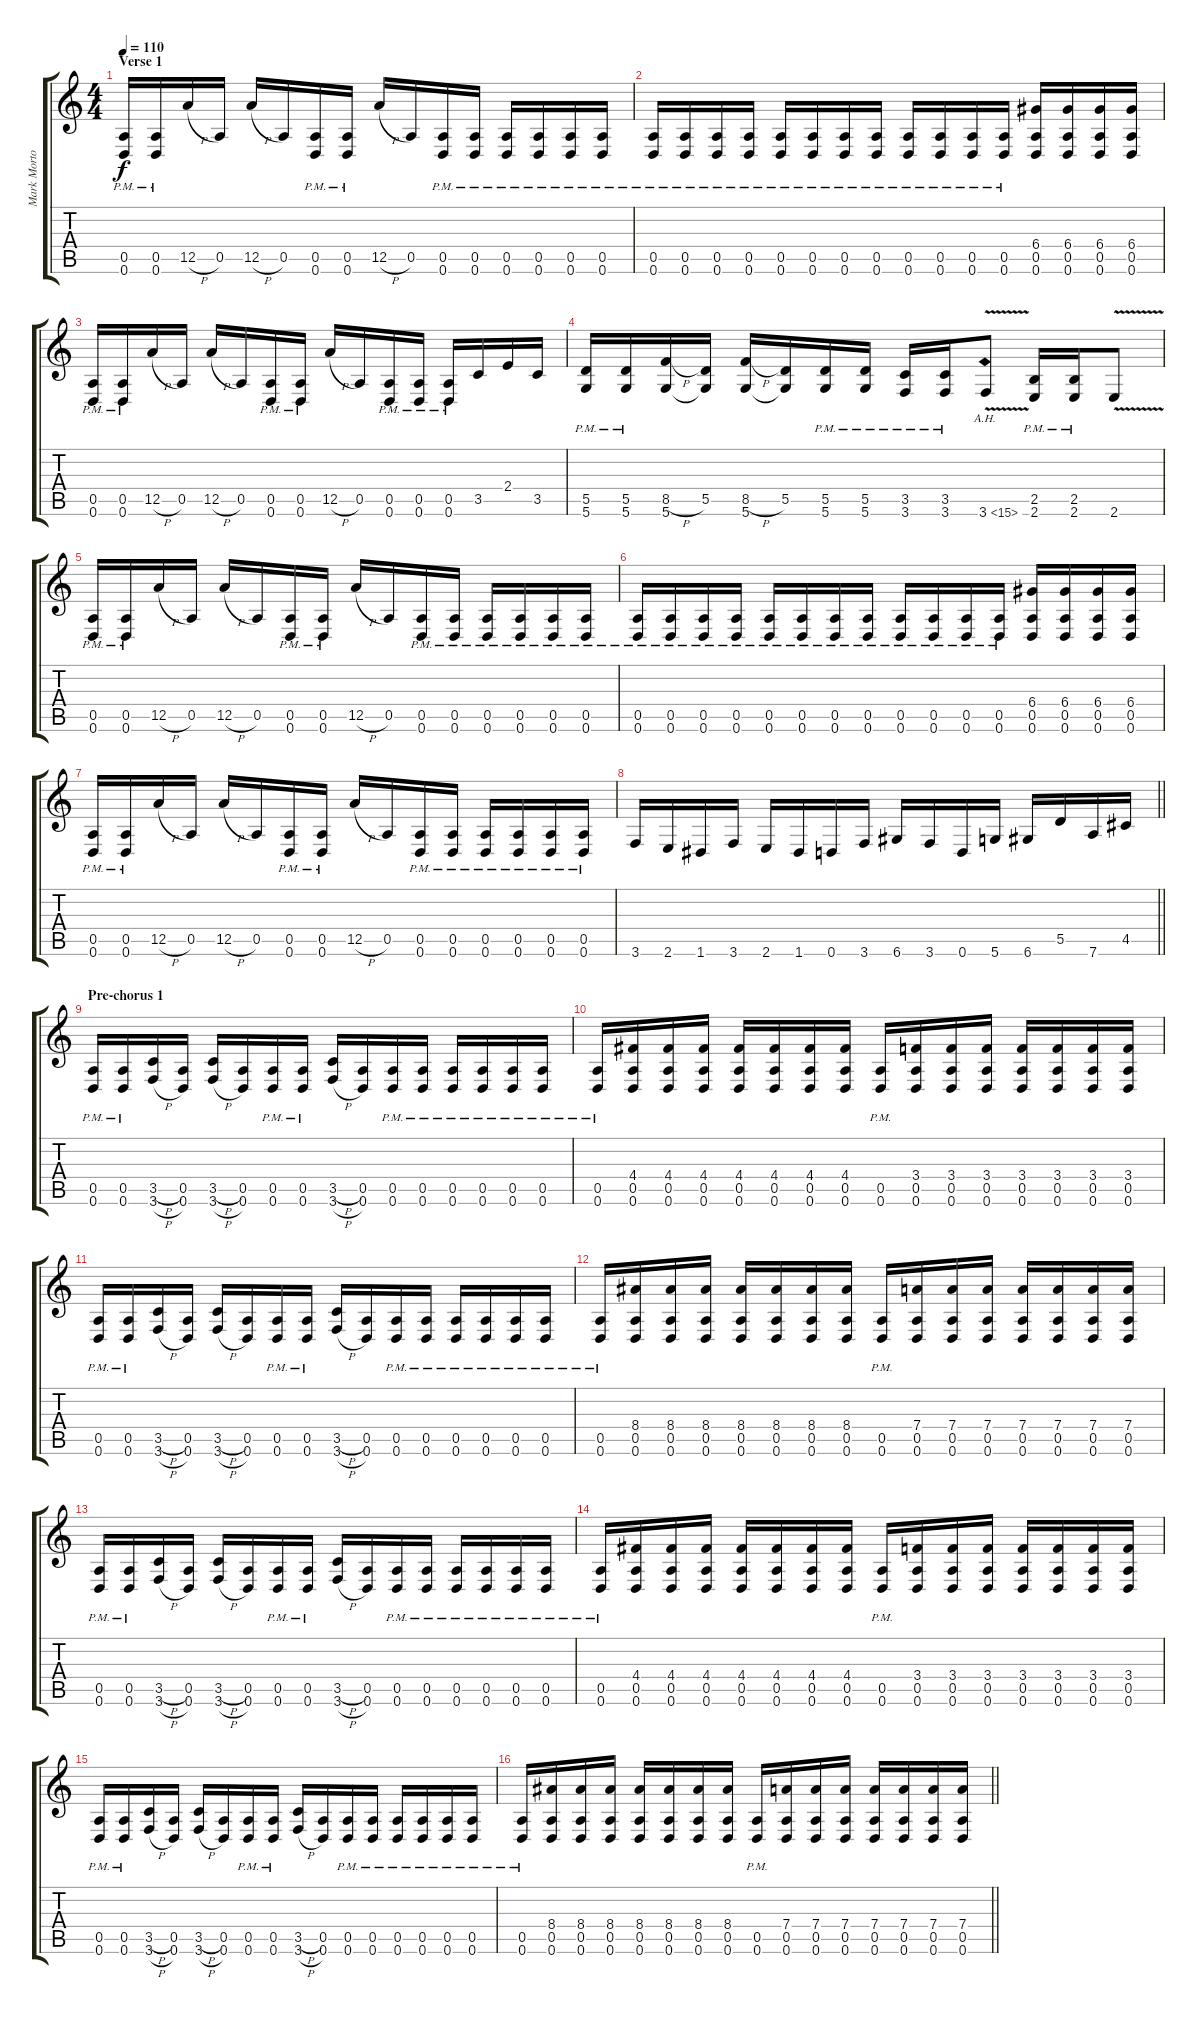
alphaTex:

\track ("Mark Morton" "Mark Morto") {instrument distortionguitar}
\staff {score tabs}
\tuning (E4 B3 G3 D3 A2 D2) {hide}
\ts (4 4)
\section ("" "Verse 1")
\tempo 110
\clef g2
\ks c
(0.5{pm} 0.6{pm}).16{dy f} (0.5{pm} 0.6{pm}).16 12.5{h}.16 0.5.16 12.5{h}.16 0.5.16 (0.5{pm} 0.6{pm}).16 (0.5{pm} 0.6{pm}).16 12.5{h}.16 0.5.16 (0.5{pm} 0.6{pm}).16 (0.5{pm} 0.6{pm}).16 (0.5{pm} 0.6{pm}).16 (0.5{pm} 0.6{pm}).16 (0.5{pm} 0.6{pm}).16 (0.5{pm} 0.6{pm}).16 |
(0.5{pm} 0.6{pm}).16 (0.5{pm} 0.6{pm}).16 (0.5{pm} 0.6{pm}).16 (0.5{pm} 0.6{pm}).16 (0.5{pm} 0.6{pm}).16 (0.5{pm} 0.6{pm}).16 (0.5{pm} 0.6{pm}).16 (0.5{pm} 0.6{pm}).16 (0.5 0.6{pm}).16 (0.5 0.6{pm}).16 (0.5 0.6{pm}).16 (0.5 0.6{pm}).16 (6.4 0.5 0.6).16 (6.4 0.5 0.6).16 (6.4 0.5 0.6).16 (6.4 0.5 0.6).16 |
(0.5{pm} 0.6{pm}).16 (0.5{pm} 0.6{pm}).16 12.5{h}.16 0.5.16 12.5{h}.16 0.5.16 (0.5{pm} 0.6{pm}).16 (0.5{pm} 0.6{pm}).16 12.5{h}.16 0.5.16 (0.5{pm} 0.6{pm}).16 (0.5{pm} 0.6{pm}).16 (0.5{pm} 0.6{pm}).16 3.5.16 2.4.16 3.5.16 |
(5.5{pm} 5.6{pm}).16 (5.5{pm} 5.6{pm}).16 (8.5{h} 5.6).16 (5.5 5.6{t}).16 (8.5{h} 5.6).16 (5.5 5.6{t}).16 (5.5{pm} 5.6{pm}).16 (5.5{pm} 5.6{pm}).16 (3.5{pm} 3.6{pm}).16 (3.5{pm} 3.6{pm}).16 3.6{ah 12 v}.8 (2.5{pm} 2.6{pm}).16 (2.5{pm} 2.6{pm}).16 2.6{v}.8 |
(0.5{pm} 0.6{pm}).16 (0.5{pm} 0.6{pm}).16 12.5{h}.16 0.5.16 12.5{h}.16 0.5.16 (0.5{pm} 0.6{pm}).16 (0.5{pm} 0.6{pm}).16 12.5{h}.16 0.5.16 (0.5{pm} 0.6{pm}).16 (0.5{pm} 0.6{pm}).16 (0.5{pm} 0.6{pm}).16 (0.5{pm} 0.6{pm}).16 (0.5{pm} 0.6{pm}).16 (0.5{pm} 0.6{pm}).16 |
(0.5{pm} 0.6{pm}).16 (0.5{pm} 0.6{pm}).16 (0.5{pm} 0.6{pm}).16 (0.5{pm} 0.6{pm}).16 (0.5{pm} 0.6{pm}).16 (0.5{pm} 0.6{pm}).16 (0.5{pm} 0.6{pm}).16 (0.5{pm} 0.6{pm}).16 (0.5 0.6{pm}).16 (0.5 0.6{pm}).16 (0.5 0.6{pm}).16 (0.5 0.6{pm}).16 (6.4 0.5 0.6).16 (6.4 0.5 0.6).16 (6.4 0.5 0.6).16 (6.4 0.5 0.6).16 |
(0.5{pm} 0.6{pm}).16 (0.5{pm} 0.6{pm}).16 12.5{h}.16 0.5.16 12.5{h}.16 0.5.16 (0.5{pm} 0.6{pm}).16 (0.5{pm} 0.6{pm}).16 12.5{h}.16 0.5.16 (0.5{pm} 0.6{pm}).16 (0.5{pm} 0.6{pm}).16 (0.5{pm} 0.6{pm}).16 (0.5{pm} 0.6{pm}).16 (0.5{pm} 0.6{pm}).16 (0.5{pm} 0.6{pm}).16 |
\barLineRight lightlight
3.6.16 2.6.16 1.6.16 3.6.16 2.6.16 1.6.16 0.6.16 3.6.16 6.6.16 3.6.16 0.6.16 5.6.16 6.6.16 5.5.16 7.6.16 4.5.16 |
\section ("" "Pre-chorus 1")
(0.5{pm} 0.6{pm}).16 (0.5{pm} 0.6{pm}).16 (3.5{h} 3.6{h}).16 (0.5 0.6).16 (3.5{h} 3.6{h}).16 (0.5 0.6).16 (0.5{pm} 0.6{pm}).16 (0.5{pm} 0.6{pm}).16 (3.5{h} 3.6{h}).16 (0.5 0.6).16 (0.5{pm} 0.6{pm}).16 (0.5{pm} 0.6{pm}).16 (0.5{pm} 0.6{pm}).16 (0.5{pm} 0.6{pm}).16 (0.5{pm} 0.6{pm}).16 (0.5{pm} 0.6{pm}).16 |
(0.5{pm} 0.6{pm}).16 (4.4 0.5 0.6).16 (4.4 0.5 0.6).16 (4.4 0.5 0.6).16 (4.4 0.5 0.6).16 (4.4 0.5 0.6).16 (4.4 0.5 0.6).16 (4.4 0.5 0.6).16 (0.5{pm} 0.6{pm}).16 (3.4 0.5 0.6).16 (3.4 0.5 0.6).16 (3.4 0.5 0.6).16 (3.4 0.5 0.6).16 (3.4 0.5 0.6).16 (3.4 0.5 0.6).16 (3.4 0.5 0.6).16 |
(0.5{pm} 0.6{pm}).16 (0.5{pm} 0.6{pm}).16 (3.5{h} 3.6{h}).16 (0.5 0.6).16 (3.5{h} 3.6{h}).16 (0.5 0.6).16 (0.5{pm} 0.6{pm}).16 (0.5{pm} 0.6{pm}).16 (3.5{h} 3.6{h}).16 (0.5 0.6).16 (0.5{pm} 0.6{pm}).16 (0.5{pm} 0.6{pm}).16 (0.5{pm} 0.6{pm}).16 (0.5{pm} 0.6{pm}).16 (0.5{pm} 0.6{pm}).16 (0.5{pm} 0.6{pm}).16 |
(0.5{pm} 0.6{pm}).16 (8.4 0.5 0.6).16 (8.4 0.5 0.6).16 (8.4 0.5 0.6).16 (8.4 0.5 0.6).16 (8.4 0.5 0.6).16 (8.4 0.5 0.6).16 (8.4 0.5 0.6).16 (0.5{pm} 0.6{pm}).16 (7.4 0.5 0.6).16 (7.4 0.5 0.6).16 (7.4 0.5 0.6).16 (7.4 0.5 0.6).16 (7.4 0.5 0.6).16 (7.4 0.5 0.6).16 (7.4 0.5 0.6).16 |
(0.5{pm} 0.6{pm}).16 (0.5{pm} 0.6{pm}).16 (3.5{h} 3.6{h}).16 (0.5 0.6).16 (3.5{h} 3.6{h}).16 (0.5 0.6).16 (0.5{pm} 0.6{pm}).16 (0.5{pm} 0.6{pm}).16 (3.5{h} 3.6{h}).16 (0.5 0.6).16 (0.5{pm} 0.6{pm}).16 (0.5{pm} 0.6{pm}).16 (0.5{pm} 0.6{pm}).16 (0.5{pm} 0.6{pm}).16 (0.5{pm} 0.6{pm}).16 (0.5{pm} 0.6{pm}).16 |
(0.5{pm} 0.6{pm}).16 (4.4 0.5 0.6).16 (4.4 0.5 0.6).16 (4.4 0.5 0.6).16 (4.4 0.5 0.6).16 (4.4 0.5 0.6).16 (4.4 0.5 0.6).16 (4.4 0.5 0.6).16 (0.5{pm} 0.6{pm}).16 (3.4 0.5 0.6).16 (3.4 0.5 0.6).16 (3.4 0.5 0.6).16 (3.4 0.5 0.6).16 (3.4 0.5 0.6).16 (3.4 0.5 0.6).16 (3.4 0.5 0.6).16 |
(0.5{pm} 0.6{pm}).16 (0.5{pm} 0.6{pm}).16 (3.5{h} 3.6{h}).16 (0.5 0.6).16 (3.5{h} 3.6{h}).16 (0.5 0.6).16 (0.5{pm} 0.6{pm}).16 (0.5{pm} 0.6{pm}).16 (3.5{h} 3.6{h}).16 (0.5 0.6).16 (0.5{pm} 0.6{pm}).16 (0.5{pm} 0.6{pm}).16 (0.5{pm} 0.6{pm}).16 (0.5{pm} 0.6{pm}).16 (0.5{pm} 0.6{pm}).16 (0.5{pm} 0.6{pm}).16 |
\barLineRight lightlight
(0.5{pm} 0.6{pm}).16 (8.4 0.5 0.6).16 (8.4 0.5 0.6).16 (8.4 0.5 0.6).16 (8.4 0.5 0.6).16 (8.4 0.5 0.6).16 (8.4 0.5 0.6).16 (8.4 0.5 0.6).16 (0.5{pm} 0.6{pm}).16 (7.4 0.5 0.6).16 (7.4 0.5 0.6).16 (7.4 0.5 0.6).16 (7.4 0.5 0.6).16 (7.4 0.5 0.6).16 (7.4 0.5 0.6).16 (7.4 0.5 0.6).16
